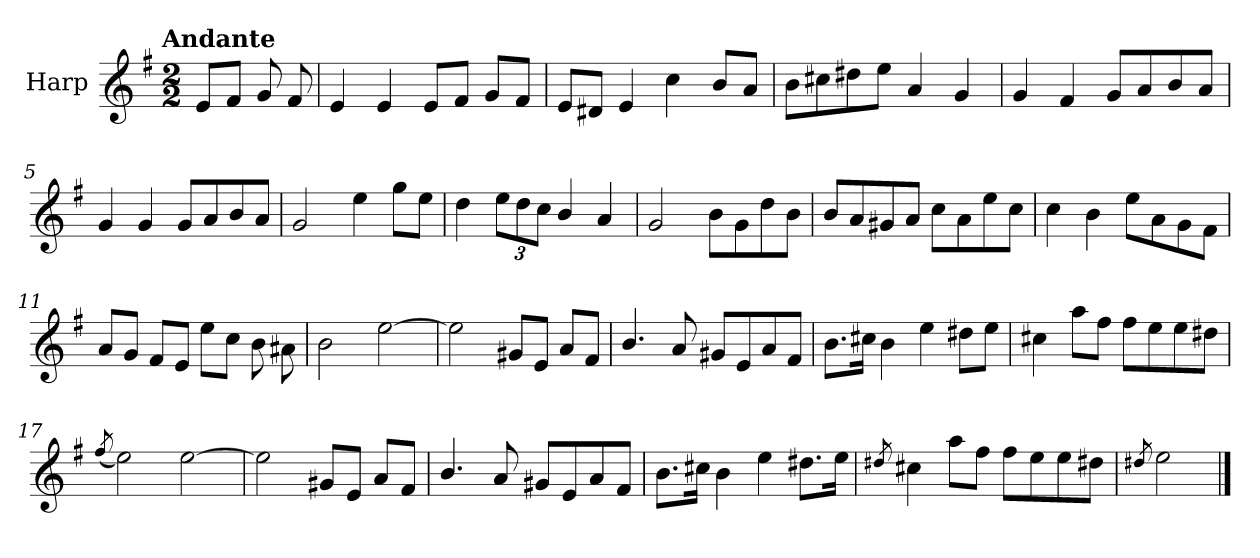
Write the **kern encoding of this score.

**kern
*part1
*staff1
*I"Harp
*I'Hrp.
*clefG2
*k[f#]
!!LO:TX:omd:t=Andante
*M2/2
*MM92
=
8e/L
8f#/J
8g/
8f#/
=1
4e/
4e/
8e/L
8f#/J
8g/L
8f#/J
=2
8e/L
8d#X/J
4e/
4cc\
8b/L
8a/J
=3
8b\L
8cc#X\
8dd#X\
8ee\J
4a/
4g/
=4
4g/
4f#/
8g/L
8a/
8b/
8a/J
=5
4g/
4g/
8g/L
8a/
8b/
8a/J
!!LO:LB:g=z
=6
2g/
4ee\
8gg\L
8ee\J
!!LO:LB:g=z
=7
4dd\
*Xbrackettup
12ee\L
12dd\
12cc\J
4b/
4a/
=8
2g/
8b\L
8g\
8dd\
8b\J
=9
8b/L
8a/
8g#X/
8a/J
8cc\L
8a\
8ee\
8cc\J
=10
4cc\
4b\
8ee\L
8a\
8g\
8f#\J
=11
8a/L
8g/J
8f#/L
8e/J
8ee\L
8cc\J
8b\
8a#X\
=12
2b\
[2ee\
=13
2ee\]
8g#X/L
8e/J
8a/L
8f#/J
!!LO:LB:g=z
=14
4.b/
8a/
8g#X/L
8e/
8a/
8f#/J
=15
8.b\L
16cc#X\Jk
4b\
4ee\
8dd#X\L
8ee\J
=16
4cc#X\
8aa\L
8ff#\J
8ff#\L
8ee\
8ee\
8dd#X\J
=17
(<8qff#/
2ee\)
[2ee\
=18
2ee\]
8g#X/L
8e/J
8a/L
8f#/J
=19
4.b/
8a/
8g#X/L
8e/
8a/
8f#/J
!!LO:LB:g=z
=20
8.b\L
16cc#X\Jk
4b\
4ee\
8.dd#X\L
16ee\Jk
!!LO:LB:g=z
=21
8qdd#X/
4cc#X\
8aa\L
8ff#\J
8ff#\L
8ee\
8ee\
8dd#\J
=22
8qdd#X/
2ee\
==
*-
